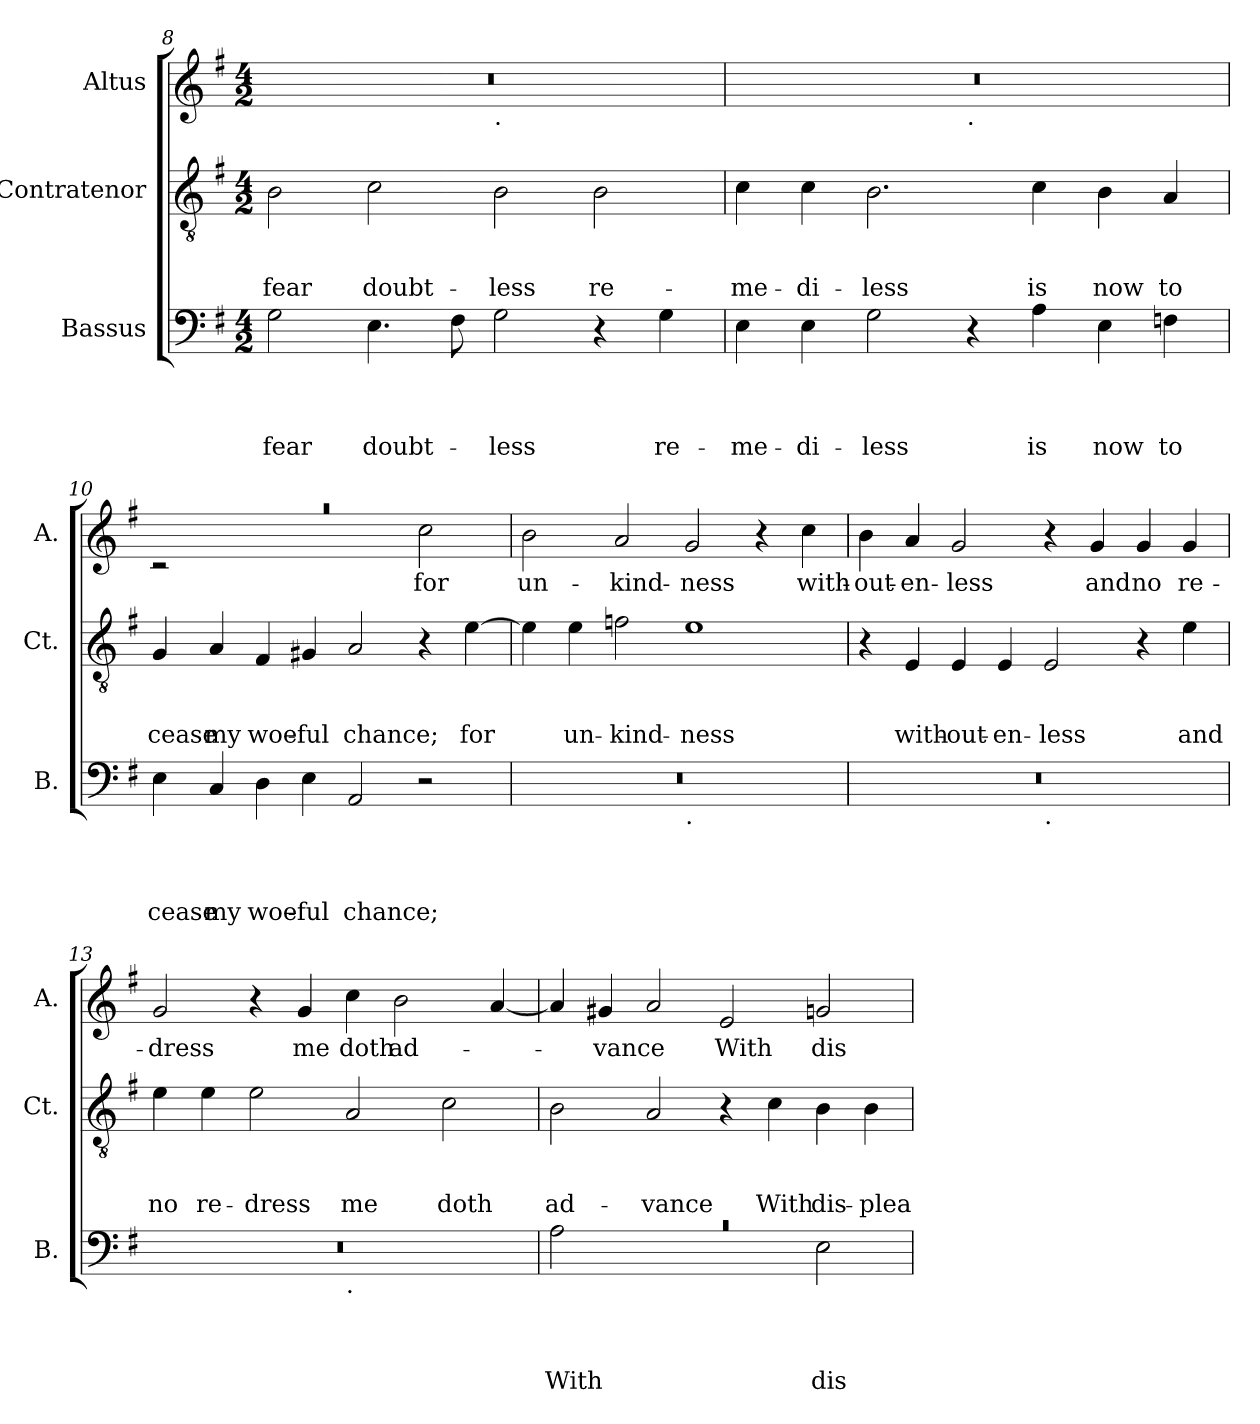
**kern	**text	**text	**text	**text	**kern	**text	**text	**text	**kern	**text
*part3	*part3	*part3	*part3	*part3	*part2	*part2	*part2	*part2	*part1	*part1
*staff3	*staff3	*staff3	*staff3	*staff3	*staff2	*staff2	*staff2	*staff2	*staff1	*staff1
*I"Bassus	*	*	*	*	*I"Contratenor	*	*	*	*I"Altus	*
*I'B.	*	*	*	*	*I'Ct.	*	*	*	*I'A.	*
!!LO:PB:g=z
*clefF4	*	*	*	*	*clefGv2	*	*	*	*clefG2	*
*k[f#]	*	*	*	*	*k[f#]	*	*	*	*k[f#]	*
*G:	*	*	*	*	*G:	*	*	*	*G:	*
*M4/2	*	*	*	*	*M4/2	*	*	*	*M4/2	*
=8	=8	=8	=8	=8	=8	=8	=8	=8	=8	=8
!	!	!	!	!LO:LY:b	!	!	!	!LO:LY:b	!	!
*	*	*	*	*	*	*	*	*	*^	*
2G\	.	.	.	fear	2B\	.	.	fear	0r	1ryy	.
!	!	!	!	!LO:LY:b	!	!	!	!LO:LY:b	!	!	!
4.E\	.	.	.	doubt-	2c\	.	.	doubt-	.	.	.
8F#\	.	.	.	.	.	.	.	.	.	.	.
!	!	!	!	!	!	!	!	!	!	!LO:TX:b:t=.	!
!	!	!	!	!LO:LY:b	!	!	!	!LO:LY:b	!	!	!
2G\	.	.	.	-less	2B\	.	.	-less	.	1ryy	.
!	!	!	!	!	!	!	!	!LO:LY:b:rj	!	!	!
4r	.	.	.	.	2B\	.	.	re-	.	.	.
!	!	!	!	!LO:LY:b	!	!	!	!	!	!	!
4G\	.	.	.	re-	.	.	.	.	.	.	.
=9	=9	=9	=9	=9	=9	=9	=9	=9	=9	=9	=9
!	!	!	!	!LO:LY:b	!	!	!	!LO:LY:b	!	!	!
4E\	.	.	.	-me-	4c\	.	.	-me-	0r	1ryy	.
!	!	!	!	!LO:LY:b	!	!	!	!LO:LY:b	!	!	!
4E\	.	.	.	-di-	4c\	.	.	-di-	.	.	.
!	!	!	!	!LO:LY:b:rj	!	!	!	!LO:LY:b	!	!	!
2G\	.	.	.	-less	2.B\	.	.	-less	.	.	.
!	!	!	!	!	!	!	!	!	!	!LO:TX:b:t=.	!
4r	.	.	.	.	.	.	.	.	.	1ryy	.
!	!	!	!	!LO:LY:b	!	!	!	!LO:LY:b	!	!	!
4A\	.	.	.	is	4c\	.	.	is	.	.	.
!	!	!	!	!LO:LY:b	!	!	!	!LO:LY:b	!	!	!
4E\	.	.	.	now	4B\	.	.	now	.	.	.
!	!	!	!	!LO:LY:b	!	!	!	!LO:LY:b	!	!	!
4Fn\	.	.	.	to	4A/	.	.	to	.	.	.
=10	=10	=10	=10	=10	=10	=10	=10	=10	=10	=10	=10
!	!	!	!	!LO:LY:b	!	!	!	!LO:LY:b	!LO:N:vis=1	!	!
4E\	.	.	.	cease	4G/	.	.	cease	0raa	2rc	.
!	!	!	!	!LO:LY:b	!	!	!	!LO:LY:b	!	!	!
4C/	.	.	.	my	4A/	.	.	my	.	.	.
!	!	!	!	!LO:LY:b	!	!	!	!LO:LY:b	!	!	!
4D\	.	.	.	woe-	4F#/	.	.	woe-	.	1ryy	.
!	!	!	!	!LO:LY:b:rj	!	!	!	!LO:LY:b:rj	!	!	!
4E\	.	.	.	-ful	4G#/	.	.	-ful	.	.	.
!	!	!	!	!LO:LY:b	!	!	!	!LO:LY:b	!	!	!
2AA/	.	.	.	chance;	2A/	.	.	chance;	.	.	.
!	!	!	!	!	!	!	!	!	!	!	!LO:LY:b
2r	.	.	.	.	4r	.	.	.	.	2cc\	for
!	!	!	!	!	!	!	!	!LO:LY:b	!	!	!
.	.	.	.	.	[>4e\	.	.	for	.	.	.
*	*	*	*	*	*	*	*	*	*v	*v	*
=11	=11	=11	=11	=11	=11	=11	=11	=11	=11	=11
!	!	!	!	!	!	!	!	!	!	!LO:LY:b
*^	*	*	*	*	*	*	*	*	*	*
0r	1ryy	.	.	.	.	4e\]	.	.	.	2b\	un-
!	!	!	!	!	!	!	!	!	!LO:LY:b	!	!
.	.	.	.	.	.	4e\	.	.	un-	.	.
!	!	!	!	!	!	!	!	!	!LO:LY:b	!	!LO:LY:b
.	.	.	.	.	.	2fn\	.	.	-kind-	2a/	-kind-
!	!LO:TX:b:t=.	!	!	!	!	!	!	!	!	!	!
!	!	!	!	!	!	!	!	!	!LO:LY:b	!	!LO:LY:b
.	1ryy	.	.	.	.	1e	.	.	-ness	2g/	-ness
.	.	.	.	.	.	.	.	.	.	4r	.
!	!	!	!	!	!	!	!	!	!	!	!LO:LY:b
.	.	.	.	.	.	.	.	.	.	4cc\	with-
!!LO:LB:g=z
=12	=12	=12	=12	=12	=12	=12	=12	=12	=12	=12	=12
!	!	!	!	!	!	!	!	!	!	!	!LO:LY:b
0r	1ryy	.	.	.	.	4r	.	.	.	4b\	-out-
!	!	!	!	!	!	!	!	!	!LO:LY:b	!	!LO:LY:b:rj
.	.	.	.	.	.	4E/	.	.	with-	4a/	-en-
!	!	!	!	!	!	!	!	!	!LO:LY:b	!	!LO:LY:b
.	.	.	.	.	.	4E/	.	.	-out-	2g/	-less
!	!	!	!	!	!	!	!	!	!LO:LY:b	!	!
.	.	.	.	.	.	4E/	.	.	-en-	.	.
!	!LO:TX:b:t=.	!	!	!	!	!	!	!	!	!	!
!	!	!	!	!	!	!	!	!	!LO:LY:b:rj	!	!
.	1ryy	.	.	.	.	2E/	.	.	-less	4r	.
!	!	!	!	!	!	!	!	!	!	!	!LO:LY:b
.	.	.	.	.	.	.	.	.	.	4g/	and
!	!	!	!	!	!	!	!	!	!	!	!LO:LY:b
.	.	.	.	.	.	4r	.	.	.	4g/	no
!	!	!	!	!	!	!	!	!	!LO:LY:b	!	!LO:LY:b
.	.	.	.	.	.	4e\	.	.	and	4g/	re-
=13	=13	=13	=13	=13	=13	=13	=13	=13	=13	=13	=13
!	!	!	!	!	!	!	!	!	!LO:LY:b	!	!LO:LY:b
0r	1ryy	.	.	.	.	4e\	.	.	no	2g/	-dress
!	!	!	!	!	!	!	!	!	!LO:LY:b	!	!
.	.	.	.	.	.	4e\	.	.	re-	.	.
!	!	!	!	!	!	!	!	!	!LO:LY:b	!	!
.	.	.	.	.	.	2e\	.	.	-dress	4r	.
!	!	!	!	!	!	!	!	!	!	!	!LO:LY:b
.	.	.	.	.	.	.	.	.	.	4g/	me
!	!LO:TX:b:t=.	!	!	!	!	!	!	!	!	!	!
!	!	!	!	!	!	!	!	!	!LO:LY:b	!	!LO:LY:b
.	1ryy	.	.	.	.	2A/	.	.	me	4cc\	doth
!	!	!	!	!	!	!	!	!	!	!	!LO:LY:b
.	.	.	.	.	.	.	.	.	.	2b\	ad-
!	!	!	!	!	!	!	!	!	!LO:LY:b	!	!
.	.	.	.	.	.	2c\	.	.	doth	.	.
.	.	.	.	.	.	.	.	.	.	[<4a/	.
=14	=14	=14	=14	=14	=14	=14	=14	=14	=14	=14	=14
!LO:N:vis=1	!	!	!	!	!LO:LY:b	!	!	!	!LO:LY:b	!	!
0rc	2A\	.	.	.	With	2B\	.	.	ad-	4a/]	.
!	!	!	!	!	!	!	!	!	!	!	!LO:LY:b
.	.	.	.	.	.	.	.	.	.	4g#/	-vance
!	!	!	!	!	!	!	!	!	!LO:LY:b	!	!
.	1ryy	.	.	.	.	2A/	.	.	-vance	2a/	.
!	!	!	!	!	!	!	!	!	!	!	!LO:LY:b
.	.	.	.	.	.	4r	.	.	.	2e/	With
!	!	!	!	!	!	!	!	!	!LO:LY:b	!	!
.	.	.	.	.	.	4c\	.	.	With	.	.
!	!	!	!	!	!LO:LY:b	!	!	!	!LO:LY:b	!	!LO:LY:b
.	2E\	.	.	.	dis-	4B\	.	.	dis-	2g/	dis-
!	!	!	!	!	!	!	!	!	!LO:LY:b:rj	!	!
.	.	.	.	.	.	4B\	.	.	-plea-	.	.
*v	*v	*	*	*	*	*	*	*	*	*	*
=	=	=	=	=	=	=	=	=	=	=
*-	*-	*-	*-	*-	*-	*-	*-	*-	*-	*-
